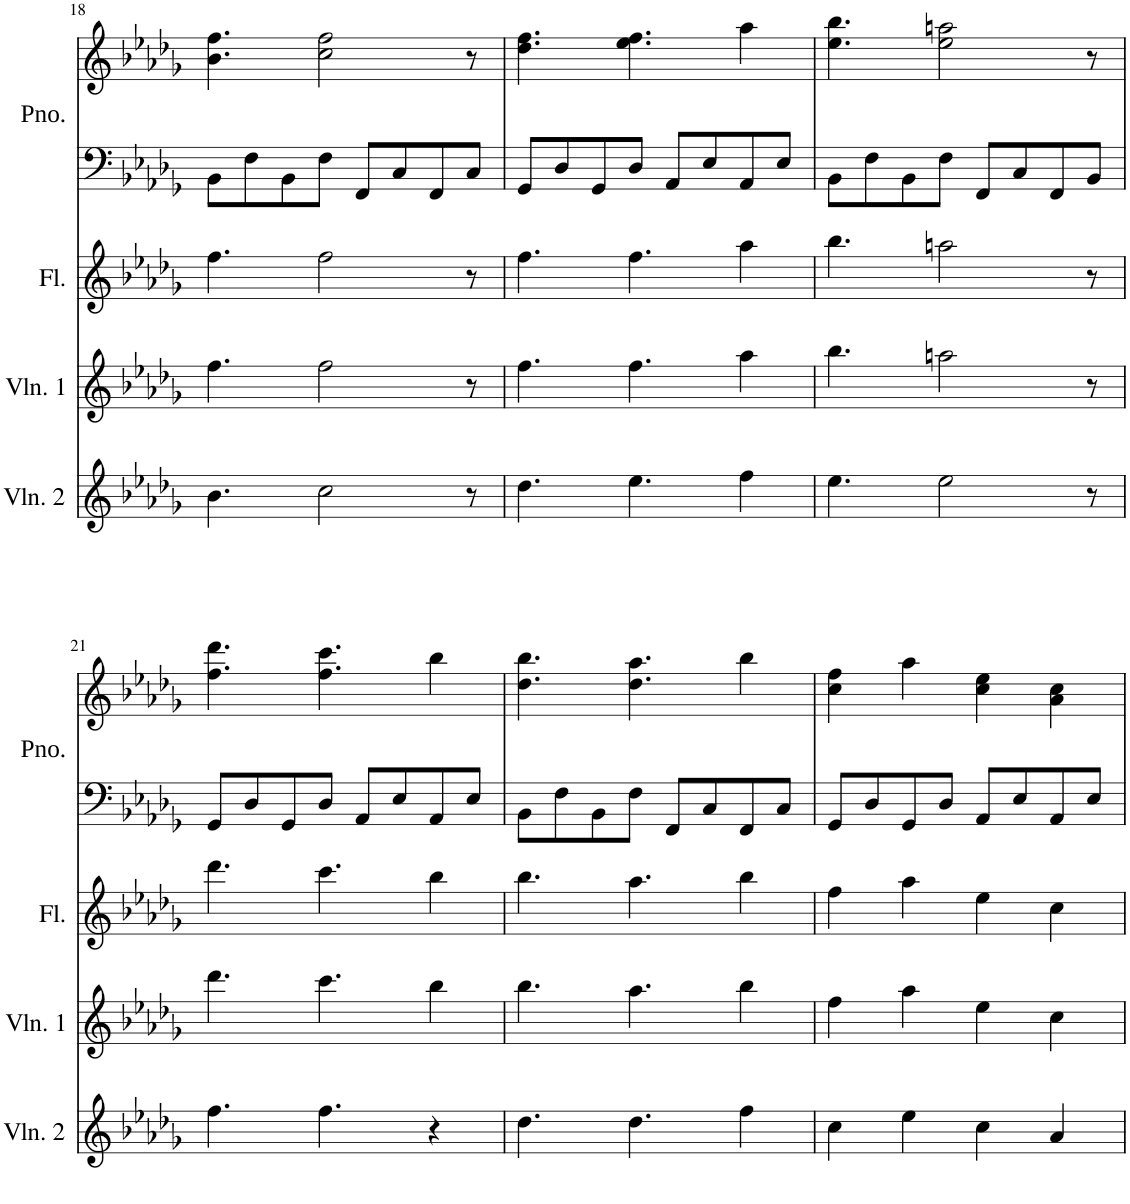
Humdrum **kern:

**kern	**kern	**kern	**kern	**kern
*part4	*part3	*part2	*part1	*part1
*staff5	*staff4	*staff3	*staff2	*staff1
*I"Violin 2	*I"Violin 1	*I"Flute	*I"Piano	*
*I'Vln. 2	*I'Vln. 1	*I'Fl.	*I'Pno.	*
!!LO:PB:g=z
*clefG2	*clefG2	*clefG2	*clefF4	*clefG2
*k[b-e-a-d-g-]	*k[b-e-a-d-g-]	*k[b-e-a-d-g-]	*k[b-e-a-d-g-]	*k[b-e-a-d-g-]
*M4/4	*M4/4	*M4/4	*M4/4	*M4/4
*met(c)	*met(c)	*met(c)	*met(c)	*met(c)
=18	=18	=18	=18	=18
4.b-\	4.ff\	4.ff\	8BB-\L	4.b-\ 4.ff\
.	.	.	8F\	.
.	.	.	8BB-\	.
2cc\	2ff\	2ff\	8F\J	2cc\ 2ff\
.	.	.	8FF/L	.
.	.	.	8C/	.
.	.	.	8FF/	.
8r	8r	8r	8C/J	8r
=19	=19	=19	=19	=19
4.dd-\	4.ff\	4.ff\	8GG-/L	4.dd-\ 4.ff\
.	.	.	8D-/	.
.	.	.	8GG-/	.
4.ee-\	4.ff\	4.ff\	8D-/J	4.ee-\ 4.ff\
.	.	.	8AA-/L	.
.	.	.	8E-/	.
4ff\	4aa-\	4aa-\	8AA-/	4aa-\
.	.	.	8E-/J	.
=20	=20	=20	=20	=20
4.ee-\	4.bb-\	4.bb-\	8BB-\L	4.ee-\ 4.bb-\
.	.	.	8F\	.
.	.	.	8BB-\	.
2ee-\	2aan\	2aan\	8F\J	2ee-\ 2aan\
.	.	.	8FF/L	.
.	.	.	8C/	.
.	.	.	8FF/	.
8r	8r	8r	8BB-/J	8r
!!LO:LB:g=z
=21	=21	=21	=21	=21
4.ff\	4.ddd-\	4.ddd-\	8GG-/L	4.ff\ 4.ddd-\
.	.	.	8D-/	.
.	.	.	8GG-/	.
4.ff\	4.ccc\	4.ccc\	8D-/J	4.ff\ 4.ccc\
.	.	.	8AA-/L	.
.	.	.	8E-/	.
4r	4bb-\	4bb-\	8AA-/	4bb-\
.	.	.	8E-/J	.
=22	=22	=22	=22	=22
4.dd-\	4.bb-\	4.bb-\	8BB-\L	4.dd-\ 4.bb-\
.	.	.	8F\	.
.	.	.	8BB-\	.
4.dd-\	4.aa-\	4.aa-\	8F\J	4.dd-\ 4.aa-\
.	.	.	8FF/L	.
.	.	.	8C/	.
4ff\	4bb-\	4bb-\	8FF/	4bb-\
.	.	.	8C/J	.
=23	=23	=23	=23	=23
4cc\	4ff\	4ff\	8GG-/L	4cc\ 4ff\
.	.	.	8D-/	.
4ee-\	4aa-\	4aa-\	8GG-/	4aa-\
.	.	.	8D-/J	.
4cc\	4ee-\	4ee-\	8AA-/L	4cc\ 4ee-\
.	.	.	8E-/	.
4a-/	4cc\	4cc\	8AA-/	4a-\ 4cc\
.	.	.	8E-/J	.
=	=	=	=	=
*-	*-	*-	*-	*-
